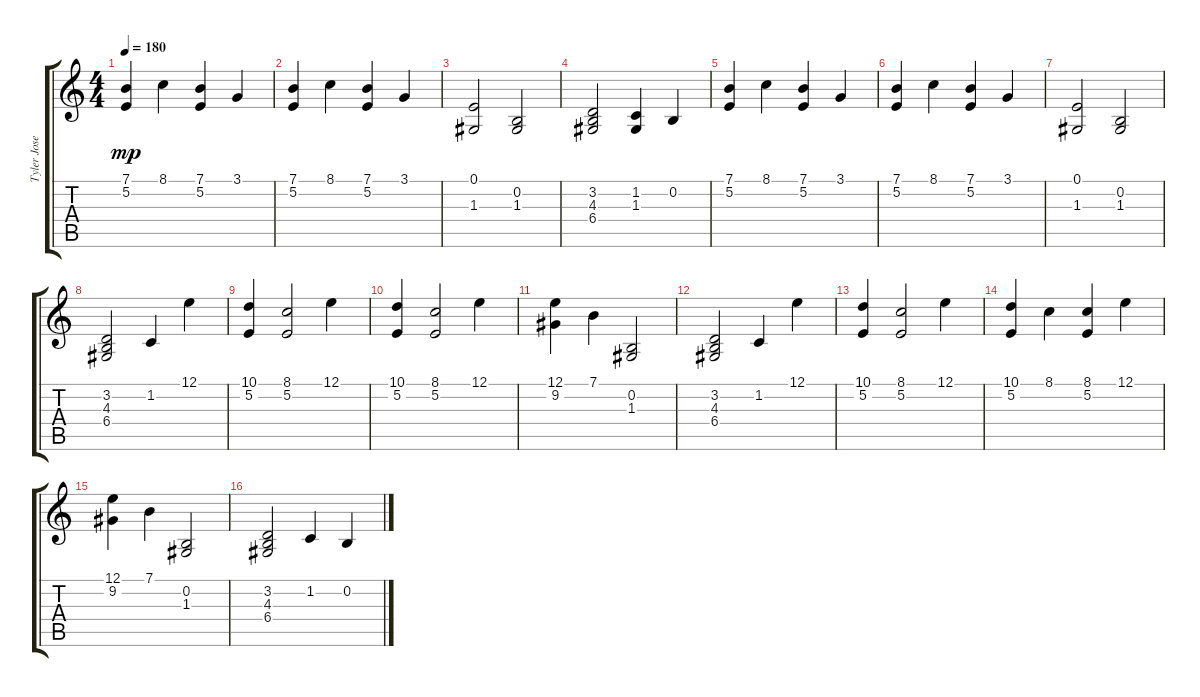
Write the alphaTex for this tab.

\track ("Tyler Joseph Vocal" "Tyler Jose") {instrument acousticgrandpiano}
\staff {score tabs}
\tuning (E4 B3 G3 D3 A2 E2) {hide}
\ts (4 4)
\tempo 180
\clef g2
\ks c
(7.1 5.2).4{dy mp} 8.1.4 (7.1 5.2).4 3.1.4 |
(7.1 5.2).4 8.1.4 (7.1 5.2).4 3.1.4 |
(0.1 1.3).2 (0.2 1.3).2 |
(3.2 4.3 6.4).2 (1.2 1.3).4 0.2.4 |
(7.1 5.2).4 8.1.4 (7.1 5.2).4 3.1.4 |
(7.1 5.2).4 8.1.4 (7.1 5.2).4 3.1.4 |
(0.1 1.3).2 (0.2 1.3).2 |
(3.2 4.3 6.4).2 1.2.4 12.1.4 |
(10.1 5.2).4 (8.1 5.2).2 12.1.4 |
(10.1 5.2).4 (8.1 5.2).2 12.1.4 |
(12.1 9.2).4 7.1.4 (0.2 1.3).2 |
(3.2 4.3 6.4).2 1.2.4 12.1.4 |
(10.1 5.2).4 (8.1 5.2).2 12.1.4 |
(10.1 5.2).4 8.1.4 (8.1 5.2).4 12.1.4 |
(12.1 9.2).4 7.1.4 (0.2 1.3).2 |
(3.2 4.3 6.4).2 1.2.4 0.2.4
